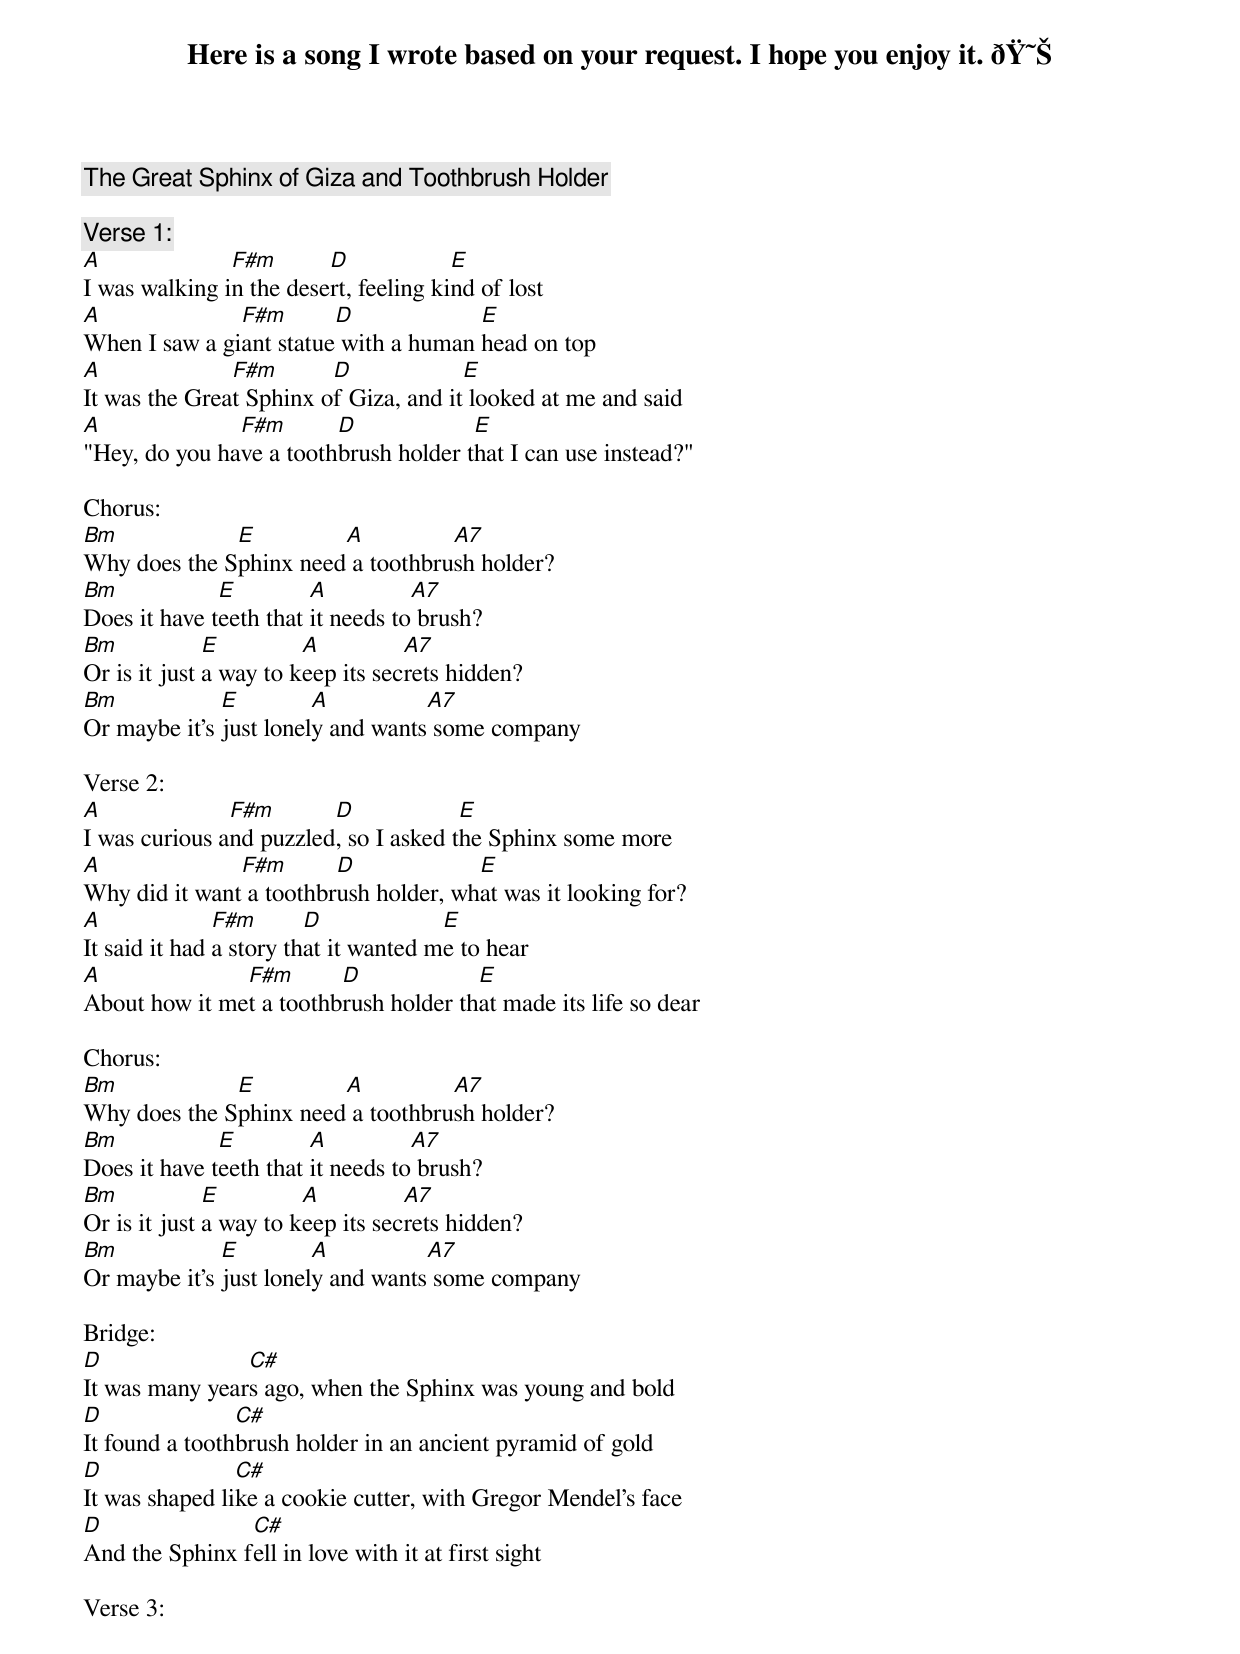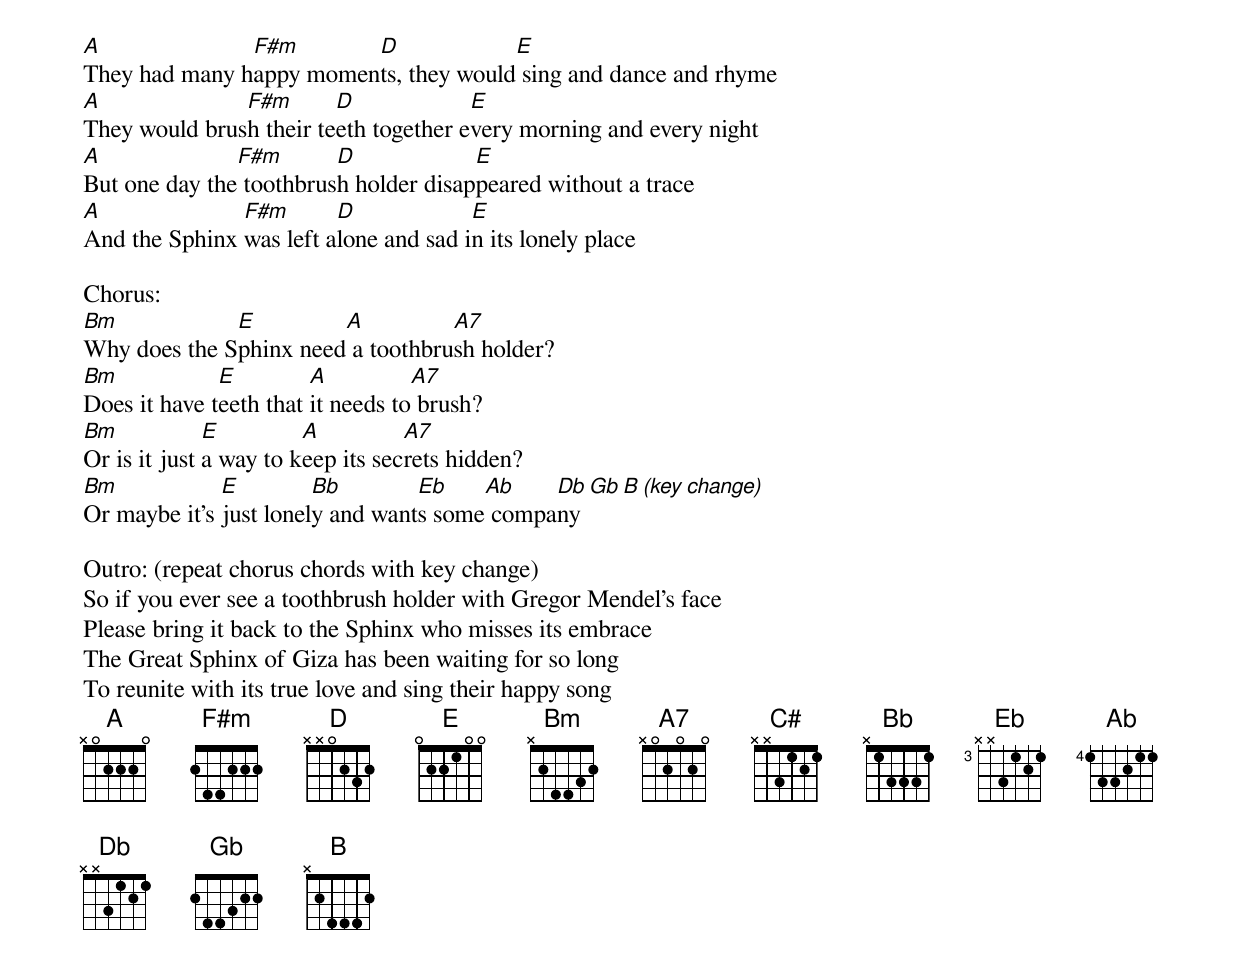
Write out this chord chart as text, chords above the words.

Here is a song I wrote based on your request. I hope you enjoy it. ðŸ˜Š

The Great Sphinx of Giza and Toothbrush Holder

Verse 1:
A              F#m       D             E
I was walking in the desert, feeling kind of lost
A              F#m       D             E
When I saw a giant statue with a human head on top
A              F#m       D             E
It was the Great Sphinx of Giza, and it looked at me and said
A              F#m       D             E
"Hey, do you have a toothbrush holder that I can use instead?"

Chorus:
Bm            E         A          A7
Why does the Sphinx need a toothbrush holder?
Bm            E         A          A7
Does it have teeth that it needs to brush?
Bm            E         A          A7
Or is it just a way to keep its secrets hidden?
Bm            E         A          A7
Or maybe it's just lonely and wants some company

Verse 2:
A              F#m       D             E
I was curious and puzzled, so I asked the Sphinx some more
A              F#m       D             E
Why did it want a toothbrush holder, what was it looking for?
A              F#m       D             E
It said it had a story that it wanted me to hear
A              F#m       D             E
About how it met a toothbrush holder that made its life so dear

Chorus:
Bm            E         A          A7
Why does the Sphinx need a toothbrush holder?
Bm            E         A          A7
Does it have teeth that it needs to brush?
Bm            E         A          A7
Or is it just a way to keep its secrets hidden?
Bm            E         A          A7
Or maybe it's just lonely and wants some company

Bridge:
D               C#
It was many years ago, when the Sphinx was young and bold
D               C#
It found a toothbrush holder in an ancient pyramid of gold
D               C#
It was shaped like a cookie cutter, with Gregor Mendel's face
D               C#
And the Sphinx fell in love with it at first sight

Verse 3:
A              F#m       D             E
They had many happy moments, they would sing and dance and rhyme
A              F#m       D             E
They would brush their teeth together every morning and every night
A              F#m       D             E
But one day the toothbrush holder disappeared without a trace
A              F#m       D             E
And the Sphinx was left alone and sad in its lonely place

Chorus:
Bm            E         A          A7
Why does the Sphinx need a toothbrush holder?
Bm            E         A          A7
Does it have teeth that it needs to brush?
Bm            E         A          A7
Or is it just a way to keep its secrets hidden?
Bm            E         Bb        Eb    Ab    Db    Gb    B   (key change)
Or maybe it's just lonely and wants some company

Outro: (repeat chorus chords with key change)
So if you ever see a toothbrush holder with Gregor Mendel's face
Please bring it back to the Sphinx who misses its embrace
The Great Sphinx of Giza has been waiting for so long
To reunite with its true love and sing their happy song
